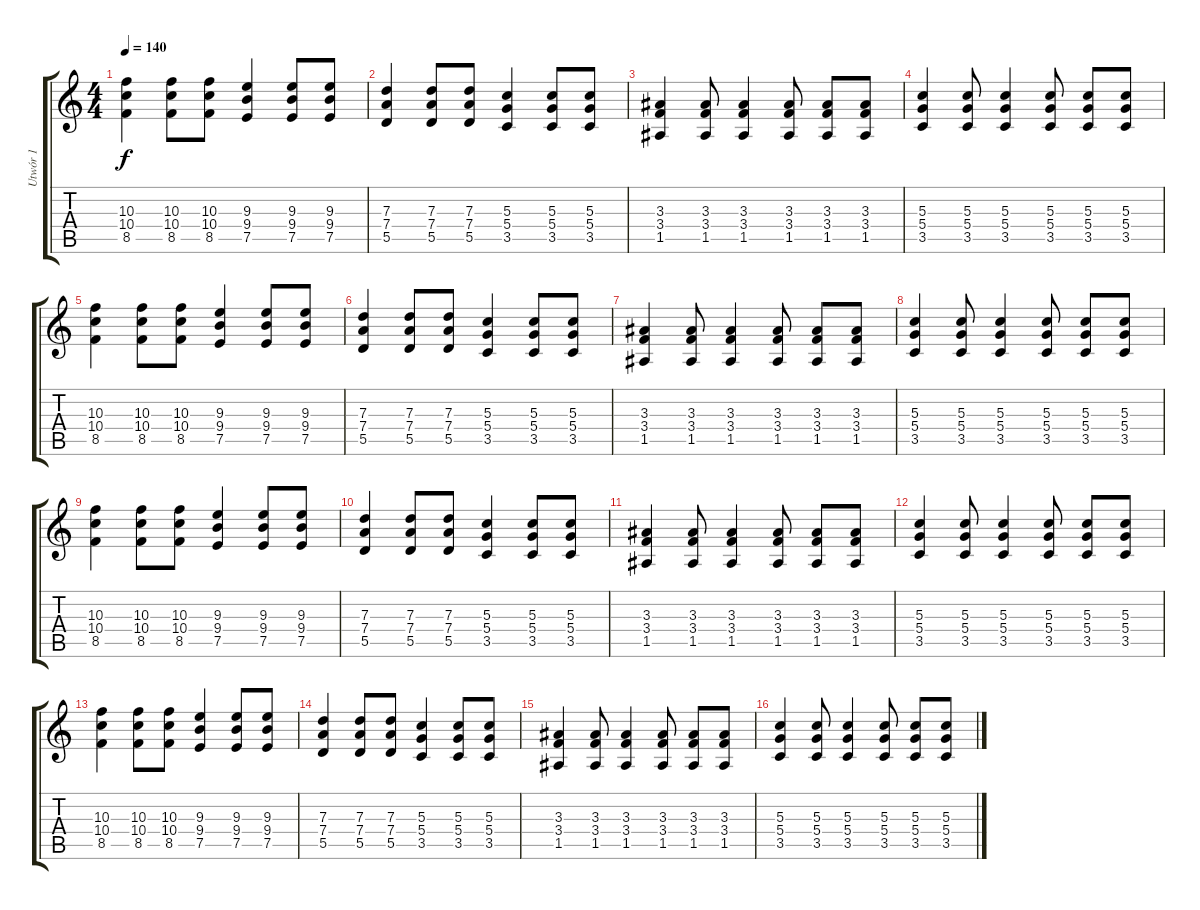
\track ("Utwór 1" "Utwór 1") {instrument overdrivenguitar}
\staff {score tabs}
\tuning (E4 B3 G3 D3 A2 E2) {hide}
\ts (4 4)
\tempo 140
\clef g2
\ks c
(10.3 10.4 8.5).4{dy f instrument overdrivenguitar} (10.3 10.4 8.5).8 (10.3 10.4 8.5).8 (9.3 9.4 7.5).4 (9.3 9.4 7.5).8 (9.3 9.4 7.5).8 |
(7.3 7.4 5.5).4 (7.3 7.4 5.5).8 (7.3 7.4 5.5).8 (5.3 5.4 3.5).4 (5.3 5.4 3.5).8 (5.3 5.4 3.5).8 |
(3.3 3.4 1.5).4 (3.3 3.4 1.5).8 (3.3 3.4 1.5).4 (3.3 3.4 1.5).8 (3.3 3.4 1.5).8 (3.3 3.4 1.5).8 |
(5.3 5.4 3.5).4 (5.3 5.4 3.5).8 (5.3 5.4 3.5).4 (5.3 5.4 3.5).8 (5.3 5.4 3.5).8 (5.3 5.4 3.5).8 |
(10.3 10.4 8.5).4 (10.3 10.4 8.5).8 (10.3 10.4 8.5).8 (9.3 9.4 7.5).4 (9.3 9.4 7.5).8 (9.3 9.4 7.5).8 |
(7.3 7.4 5.5).4 (7.3 7.4 5.5).8 (7.3 7.4 5.5).8 (5.3 5.4 3.5).4 (5.3 5.4 3.5).8 (5.3 5.4 3.5).8 |
(3.3 3.4 1.5).4 (3.3 3.4 1.5).8 (3.3 3.4 1.5).4 (3.3 3.4 1.5).8 (3.3 3.4 1.5).8 (3.3 3.4 1.5).8 |
(5.3 5.4 3.5).4 (5.3 5.4 3.5).8 (5.3 5.4 3.5).4 (5.3 5.4 3.5).8 (5.3 5.4 3.5).8 (5.3 5.4 3.5).8 |
(10.3 10.4 8.5).4 (10.3 10.4 8.5).8 (10.3 10.4 8.5).8 (9.3 9.4 7.5).4 (9.3 9.4 7.5).8 (9.3 9.4 7.5).8 |
(7.3 7.4 5.5).4 (7.3 7.4 5.5).8 (7.3 7.4 5.5).8 (5.3 5.4 3.5).4 (5.3 5.4 3.5).8 (5.3 5.4 3.5).8 |
(3.3 3.4 1.5).4 (3.3 3.4 1.5).8 (3.3 3.4 1.5).4 (3.3 3.4 1.5).8 (3.3 3.4 1.5).8 (3.3 3.4 1.5).8 |
(5.3 5.4 3.5).4 (5.3 5.4 3.5).8 (5.3 5.4 3.5).4 (5.3 5.4 3.5).8 (5.3 5.4 3.5).8 (5.3 5.4 3.5).8 |
(10.3 10.4 8.5).4 (10.3 10.4 8.5).8 (10.3 10.4 8.5).8 (9.3 9.4 7.5).4 (9.3 9.4 7.5).8 (9.3 9.4 7.5).8 |
(7.3 7.4 5.5).4 (7.3 7.4 5.5).8 (7.3 7.4 5.5).8 (5.3 5.4 3.5).4 (5.3 5.4 3.5).8 (5.3 5.4 3.5).8 |
(3.3 3.4 1.5).4 (3.3 3.4 1.5).8 (3.3 3.4 1.5).4 (3.3 3.4 1.5).8 (3.3 3.4 1.5).8 (3.3 3.4 1.5).8 |
(5.3 5.4 3.5).4 (5.3 5.4 3.5).8 (5.3 5.4 3.5).4 (5.3 5.4 3.5).8 (5.3 5.4 3.5).8 (5.3 5.4 3.5).8
